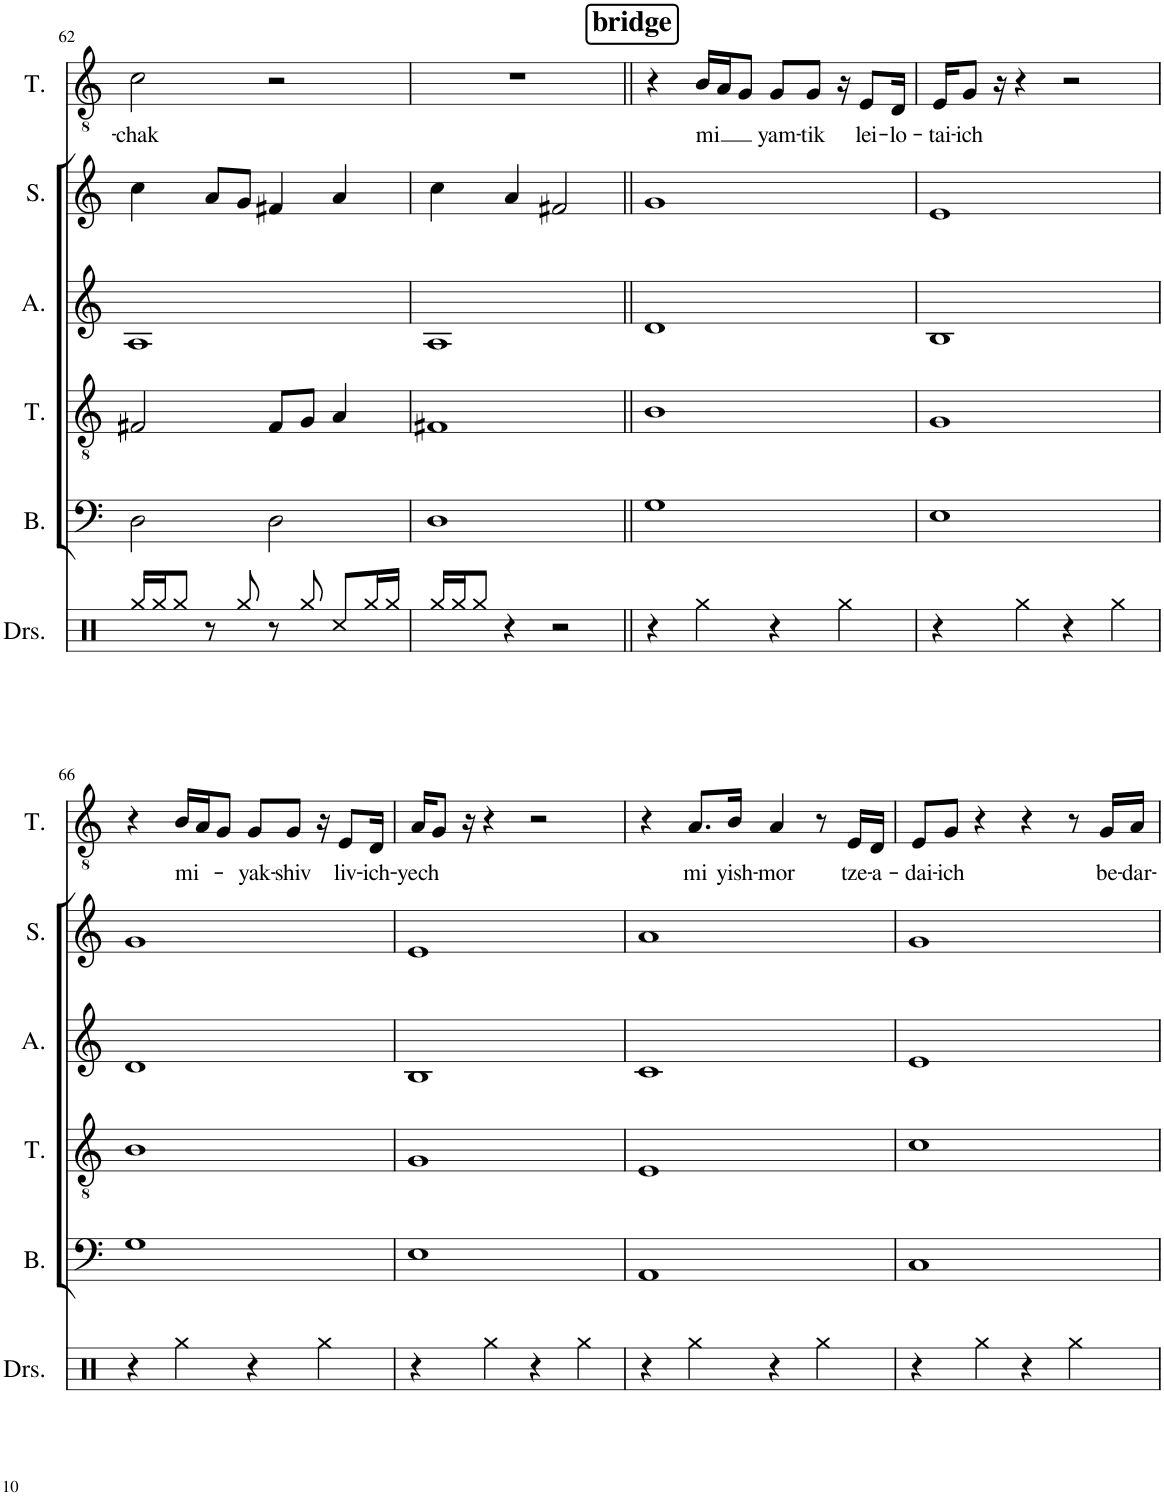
**kern	**kern	**kern	**kern	**kern	**kern	**text
*part6	*part5	*part4	*part3	*part2	*part1	*part1
*staff6	*staff5	*staff4	*staff3	*staff2	*staff1	*staff1
*I"Drumset	*I"Bass	*I"Tenor	*I"Alto	*I"Soprano	*I"Tenor	*
*I'Drs.	*I'B.	*I'T.	*I'A.	*I'S.	*I'T.	*
!!LO:PB:g=z
*clefX	*clefF4	*clefGv2	*clefG2	*clefG2	*clefGv2	*
*k[]	*k[]	*k[]	*k[]	*k[]	*k[]	*
*M4/4	*M4/4	*M4/4	*M4/4	*M4/4	*M4/4	*
=62	=62	=62	=62	=62	=62	=62
!	!	!	!	!	!	!LO:LY:b
16Rgg/LL	2D\	2F#X/	1A	4cc\	2c\	-chak
16Rgg/J	.	.	.	.	.	.
8Rgg/J	.	.	.	.	.	.
8r	.	.	.	8a/L	.	.
8Rgg/	.	.	.	8g/J	.	.
8r	2D\	8F#/L	.	4f#X/	2r	.
8Rgg/	.	8G/J	.	.	.	.
8Rcc/L	.	4A/	.	4a/	.	.
16Rgg/L	.	.	.	.	.	.
16Rgg/JJ	.	.	.	.	.	.
=63	=63	=63	=63	=63	=63	=63
16Rgg/LL	1D	1F#X	1A	4cc\	1r	.
16Rgg/J	.	.	.	.	.	.
8Rgg/J	.	.	.	.	.	.
4r	.	.	.	4a/	.	.
2r	.	.	.	2f#X/	.	.
!!LO:REH:place=s1:a:B:cj:fs=14:t=bridge
=64||	=64||	=64||	=64||	=64||	=64||	=64||
4r	1G	1B	1d	1g	4r	.
!	!	!	!	!	!	!LO:LY:b
4Rgg\	.	.	.	.	16B/LL	mi
.	.	.	.	.	16A/J	.
.	.	.	.	.	8G/J	.
!	!	!	!	!	!	!LO:LY:b
4r	.	.	.	.	8G/L	yam-
!	!	!	!	!	!	!LO:LY:b
.	.	.	.	.	8G/J	-tik
4Rgg\	.	.	.	.	16r	.
!	!	!	!	!	!	!LO:LY:b
.	.	.	.	.	8E/L	lei-
!	!	!	!	!	!	!LO:LY:b
.	.	.	.	.	16D/Jk	-lo-
=65	=65	=65	=65	=65	=65	=65
!	!	!	!	!	!	!LO:LY:b
4r	1E	1G	1B	1e	16E/KL	-tai-
!	!	!	!	!	!	!LO:LY:b
.	.	.	.	.	8G/J	-ich
.	.	.	.	.	16r	.
4Rgg\	.	.	.	.	4r	.
4r	.	.	.	.	2r	.
4Rgg\	.	.	.	.	.	.
!!LO:LB:g=z
=66	=66	=66	=66	=66	=66	=66
4r	1G	1B	1d	1g	4r	.
!	!	!	!	!	!	!LO:LY:b
4Rgg\	.	.	.	.	16B/LL	mi-
.	.	.	.	.	16A/J	.
.	.	.	.	.	8G/J	.
!	!	!	!	!	!	!LO:LY:b
4r	.	.	.	.	8G/L	-yak-
!	!	!	!	!	!	!LO:LY:b
.	.	.	.	.	8G/J	-shiv
4Rgg\	.	.	.	.	16r	.
!	!	!	!	!	!	!LO:LY:b
.	.	.	.	.	8E/L	liv-
!	!	!	!	!	!	!LO:LY:b
.	.	.	.	.	16D/Jk	-ich-
=67	=67	=67	=67	=67	=67	=67
!	!	!	!	!	!	!LO:LY:b
4r	1E	1G	1B	1e	16A/KL	-yech
.	.	.	.	.	8G/J	.
.	.	.	.	.	16r	.
4Rgg\	.	.	.	.	4r	.
4r	.	.	.	.	2r	.
4Rgg\	.	.	.	.	.	.
=68	=68	=68	=68	=68	=68	=68
4r	1AA	1E	1c	1a	4r	.
!	!	!	!	!	!	!LO:LY:b
4Rgg\	.	.	.	.	8.A/L	mi
!	!	!	!	!	!	!LO:LY:b
.	.	.	.	.	16B/Jk	yish-
!	!	!	!	!	!	!LO:LY:b
4r	.	.	.	.	4A/	-mor
4Rgg\	.	.	.	.	8r	.
!	!	!	!	!	!	!LO:LY:b
.	.	.	.	.	16E/LL	tze-
!	!	!	!	!	!	!LO:LY:b
.	.	.	.	.	16D/JJ	-a-
=69	=69	=69	=69	=69	=69	=69
!	!	!	!	!	!	!LO:LY:b
4r	1C	1c	1e	1g	8E/L	-dai-
!	!	!	!	!	!	!LO:LY:b
.	.	.	.	.	8G/J	-ich
4Rgg\	.	.	.	.	4r	.
4r	.	.	.	.	4r	.
4Rgg\	.	.	.	.	8r	.
!	!	!	!	!	!	!LO:LY:b
.	.	.	.	.	16G/LL	be-
!	!	!	!	!	!	!LO:LY:b
.	.	.	.	.	16A/JJ	-dar-
=	=	=	=	=	=	=
*-	*-	*-	*-	*-	*-	*-
